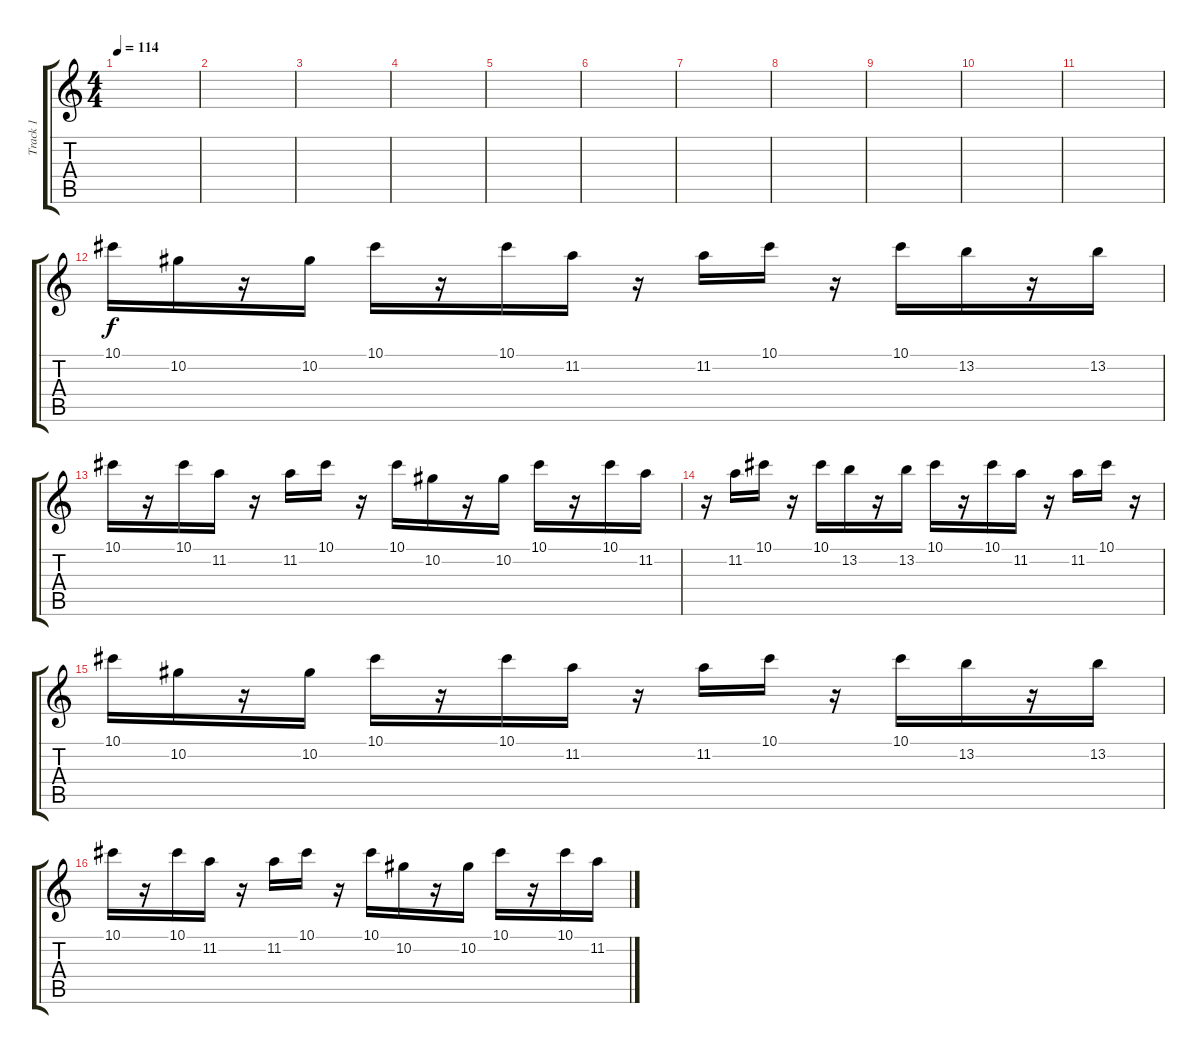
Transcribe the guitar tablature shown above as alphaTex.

\track ("Track 1" "Track 1") {instrument overdrivenguitar}
\staff {score tabs}
\tuning (Eb4 Bb3 Gb3 Db3 Ab2 Eb2) {hide}
\ts (4 4)
\tempo 114
\clef g2
\ks c
|
|
|
|
|
|
|
|
|
|
|
10.1.16 10.2.16 r.16 10.2.16 10.1.16 r.16 10.1.16 11.2.16 r.16 11.2.16 10.1.16 r.16 10.1.16 13.2.16 r.16 13.2.16 |
10.1.16 r.16 10.1.16 11.2.16 r.16 11.2.16 10.1.16 r.16 10.1.16 10.2.16 r.16 10.2.16 10.1.16 r.16 10.1.16 11.2.16 |
r.16 11.2.16 10.1.16 r.16 10.1.16 13.2.16 r.16 13.2.16 10.1.16 r.16 10.1.16 11.2.16 r.16 11.2.16 10.1.16 r.16 |
10.1.16 10.2.16 r.16 10.2.16 10.1.16 r.16 10.1.16 11.2.16 r.16 11.2.16 10.1.16 r.16 10.1.16 13.2.16 r.16 13.2.16 |
10.1.16 r.16 10.1.16 11.2.16 r.16 11.2.16 10.1.16 r.16 10.1.16 10.2.16 r.16 10.2.16 10.1.16 r.16 10.1.16 11.2.16
